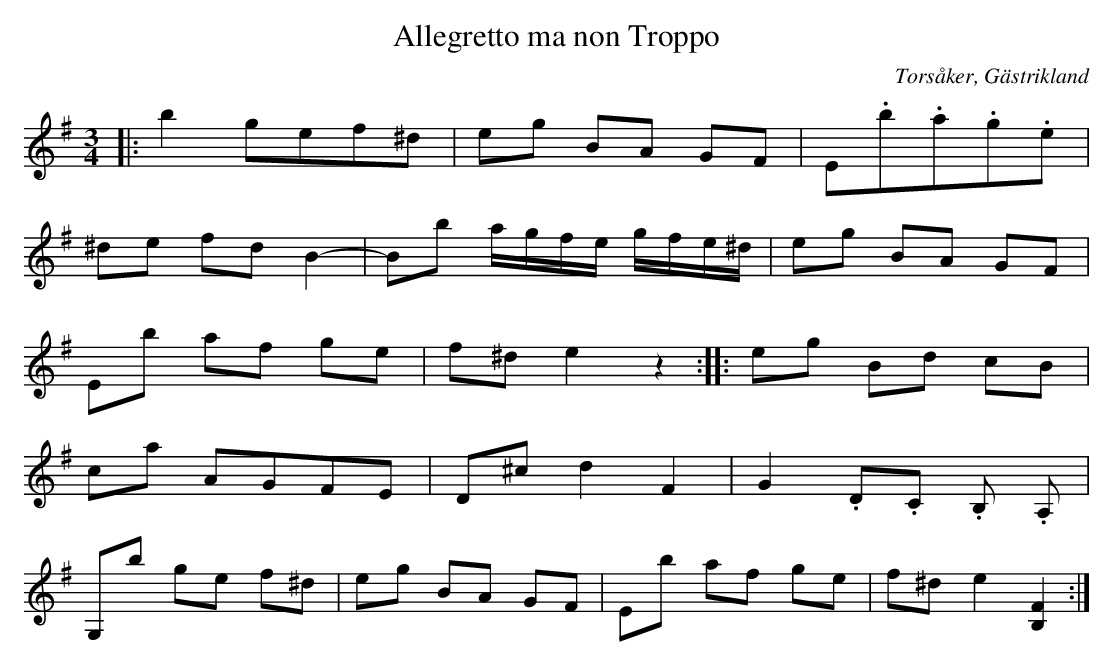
X:1
T:Allegretto ma non Troppo
O:Torsåker, Gästrikland
M:3/4
L:1/16
K:G
|: b4 g2e2f2^d2 | e2g2 B2A2 G2F2 | E2.b2.a2.g2.e2 |
^d2e2 f2d2 B4- | B2b2 agfe gfe^d | e2g2 B2A2 G2F2 |
   E2b2 a2f2 g2e2 | f2^d2 e4 z4 :: e2g2 B2d2 c2B2 |
c2a2 A2G2F2E2 | D2^c2 d4 F4 | G4 .D2.C2 .B,2 .A,2 |
G,2b2 g2e2 f2^d2 | e2g2 B2A2 G2F2 | E2b2 a2f2 g2e2 | f2^d2 e4 [FB,]4 :|
